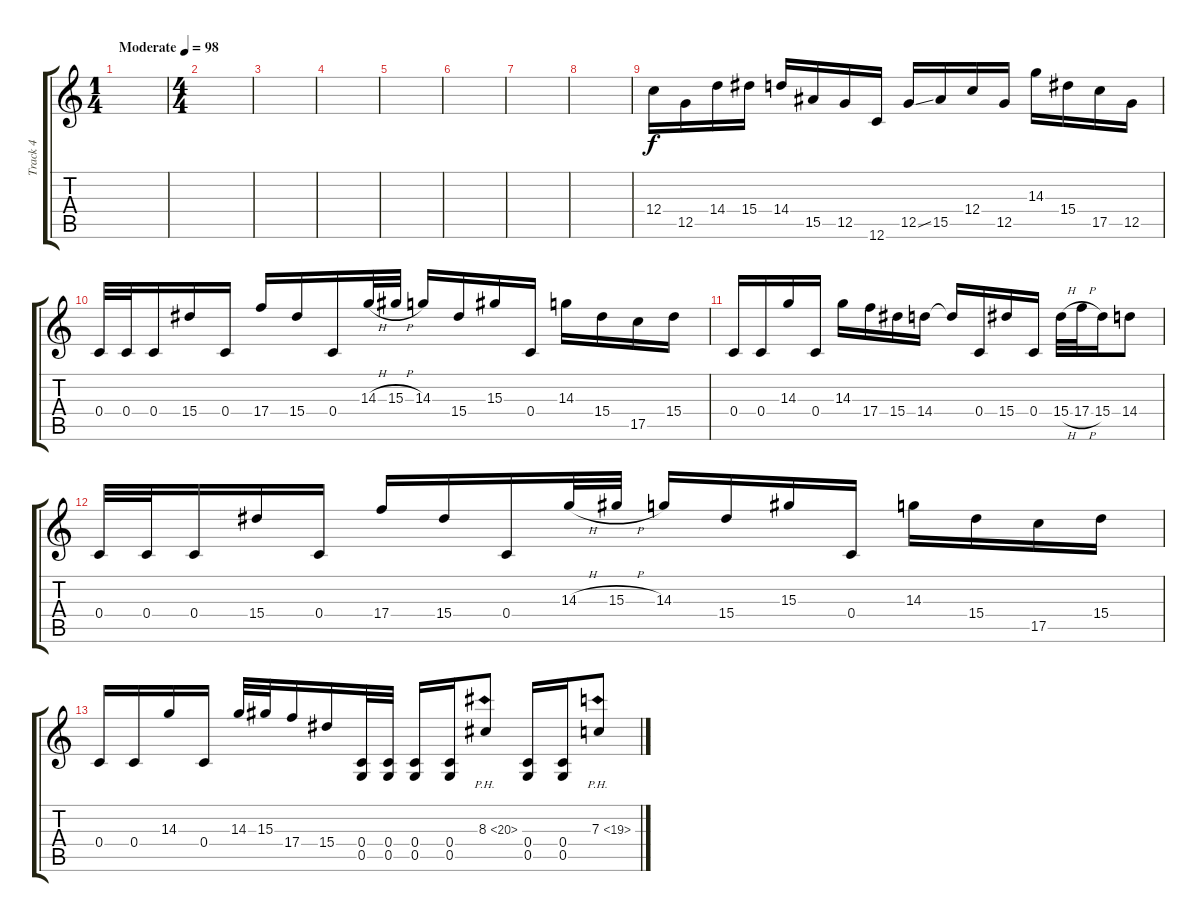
\track ("Track 4" "Track 4") {instrument overdrivenguitar}
\staff {score tabs}
\tuning (D4 A3 F3 C3 G2 C2) {hide}
\ts (1 4)
\tempo (98 "Moderate")
\clef g2
\ks c
|
\ts (4 4)
|
|
|
|
|
|
|
12.4.16 12.5.16 14.4.16 15.4.16 14.4.16 15.5.16 12.5.16 12.6.16 12.5{ss}.16 15.5.16 12.4.16 12.5.16 14.3.16 15.4.16 17.5.16 12.5.16 |
0.4.32 0.4.32 0.4.16 15.4.16 0.4.16 17.4.16 15.4.16 0.4.16 14.3{h}.32 15.3{h}.32 14.3.16 15.4.16 15.3.16 0.4.16 14.3.16 15.4.16 17.5.16 15.4.16 |
0.4.16 0.4.16 14.3.16 0.4.16 14.3.16 17.4.16 15.4.16 14.4.16 14.4{t}.16 0.4.16 15.4.16 0.4.16 15.4{h}.32 17.4{h}.32 15.4.16 14.4.8 |
0.4.32 0.4.32 0.4.16 15.4.16 0.4.16 17.4.16 15.4.16 0.4.16 14.3{h}.32 15.3{h}.32 14.3.16 15.4.16 15.3.16 0.4.16 14.3.16 15.4.16 17.5.16 15.4.16 |
0.4.16 0.4.16 14.3.16 0.4.16 14.3.32 15.3.32 17.4.16 15.4.16 (0.4 0.5).32 (0.4 0.5).32 (0.4 0.5).16 (0.4 0.5).16 8.3{ph 12}.8 (0.4 0.5).16 (0.4 0.5).16 7.3{ph 12}.8
